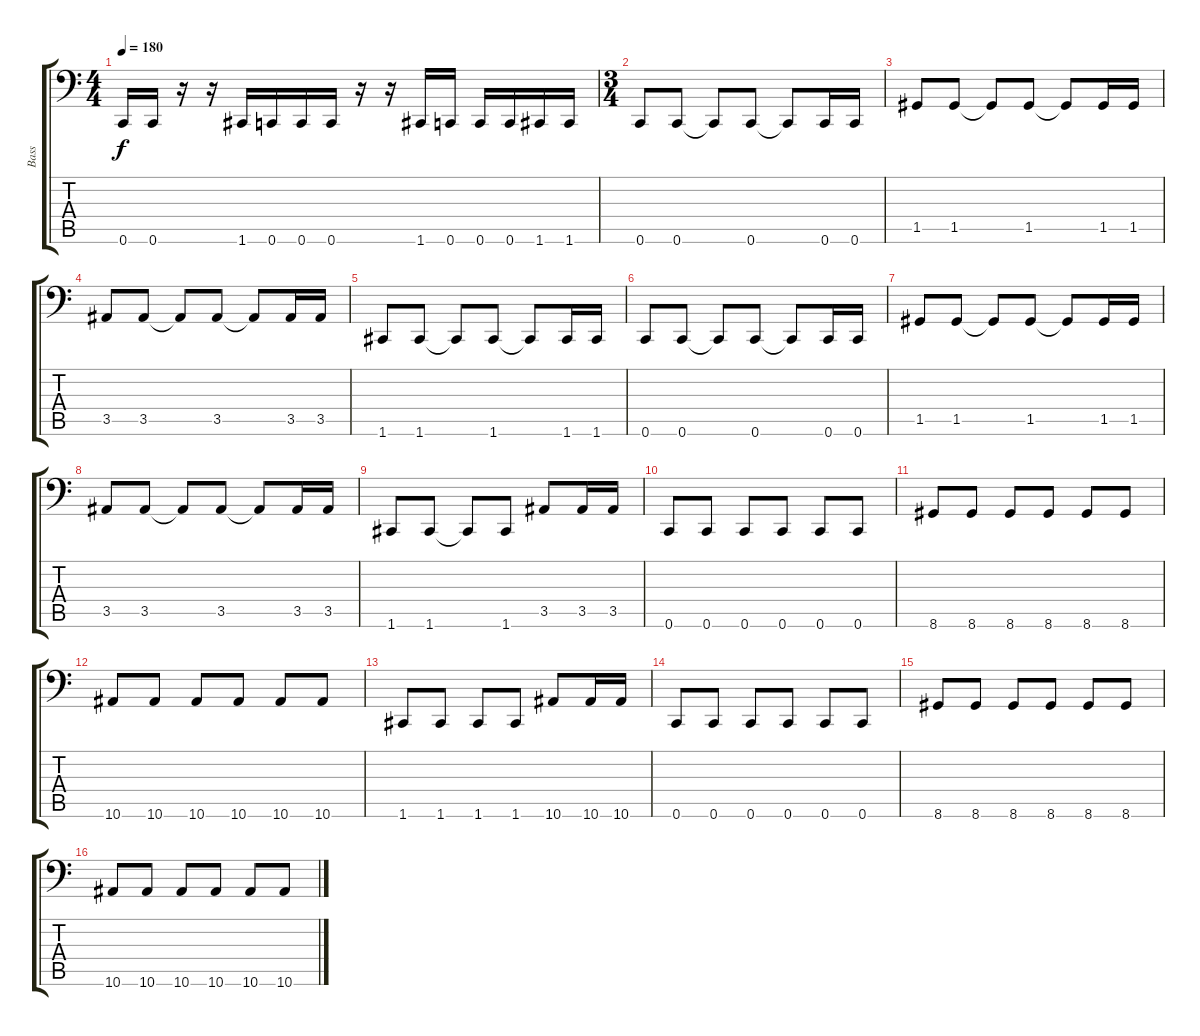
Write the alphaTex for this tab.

\track ("Bass" "Bass") {instrument electricbassfinger}
\staff {score tabs}
\tuning (D3 A2 F2 C2 G1 C1) {hide}
\ts (4 4)
\tempo 180
\clef f4
\ks c
0.6.16{dy f} 0.6.16 r.16 r.16 1.6.16 0.6.16 0.6.16 0.6.16 r.16 r.16 1.6.16 0.6.16 0.6.16 0.6.16 1.6.16 1.6.16 |
\ts (3 4)
0.6.8 0.6.8 0.6{t}.8 0.6.8 0.6{t}.8 0.6.16 0.6.16 |
1.5.8 1.5.8 1.5{t}.8 1.5.8 1.5{t}.8 1.5.16 1.5.16 |
3.5.8 3.5.8 3.5{t}.8 3.5.8 3.5{t}.8 3.5.16 3.5.16 |
1.6.8 1.6.8 1.6{t}.8 1.6.8 1.6{t}.8 1.6.16 1.6.16 |
0.6.8 0.6.8 0.6{t}.8 0.6.8 0.6{t}.8 0.6.16 0.6.16 |
1.5.8 1.5.8 1.5{t}.8 1.5.8 1.5{t}.8 1.5.16 1.5.16 |
3.5.8 3.5.8 3.5{t}.8 3.5.8 3.5{t}.8 3.5.16 3.5.16 |
1.6.8 1.6.8 1.6{t}.8 1.6.8 3.5.8 3.5.16 3.5.16 |
0.6.8 0.6.8 0.6.8 0.6.8 0.6.8 0.6.8 |
8.6.8 8.6.8 8.6.8 8.6.8 8.6.8 8.6.8 |
10.6.8 10.6.8 10.6.8 10.6.8 10.6.8 10.6.8 |
1.6.8 1.6.8 1.6.8 1.6.8 10.6.8 10.6.16 10.6.16 |
0.6.8 0.6.8 0.6.8 0.6.8 0.6.8 0.6.8 |
8.6.8 8.6.8 8.6.8 8.6.8 8.6.8 8.6.8 |
10.6.8 10.6.8 10.6.8 10.6.8 10.6.8 10.6.8
